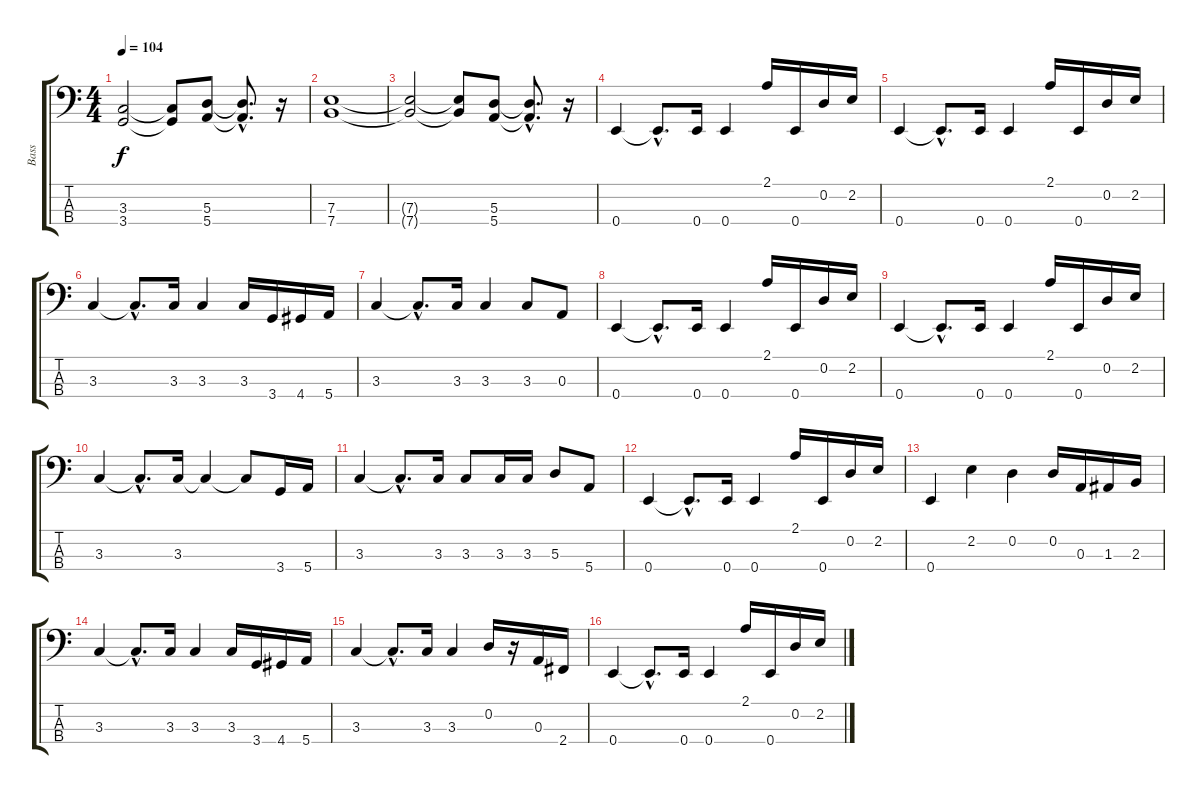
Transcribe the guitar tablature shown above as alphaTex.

\track ("Bass" "Bass") {instrument electricbasspick}
\staff {score tabs}
\tuning (G2 D2 A1 E1) {hide}
\ts (4 4)
\tempo 104
\clef f4
\ks c
(3.3{t} 3.4{t}).2{dy f} (3.3{t} 3.4{t}).8 (5.3 5.4).8 (5.3{hac t} 5.4{hac t}).8{d} r.16 |
(7.3 7.4).1 |
(7.3{t} 7.4{t}).2 (7.3{t} 7.4{t}).8 (5.3 5.4).8 (5.3{hac t} 5.4{hac t}).8{d} r.16 |
0.4.4 0.4{hac t}.8{d} 0.4.16 0.4.4 2.1.16 0.4.16 0.2.16 2.2.16 |
0.4.4 0.4{hac t}.8{d} 0.4.16 0.4.4 2.1.16 0.4.16 0.2.16 2.2.16 |
3.3.4 3.3{hac t}.8{d} 3.3.16 3.3.4 3.3.16 3.4.16 4.4.16 5.4.16 |
3.3.4 3.3{hac t}.8{d} 3.3.16 3.3.4 3.3.8 0.3.8 |
0.4.4 0.4{hac t}.8{d} 0.4.16 0.4.4 2.1.16 0.4.16 0.2.16 2.2.16 |
0.4.4 0.4{hac t}.8{d} 0.4.16 0.4.4 2.1.16 0.4.16 0.2.16 2.2.16 |
3.3.4 3.3{hac t}.8{d} 3.3.16 3.3{t}.4 3.3{t}.8 3.4.16 5.4.16 |
3.3.4 3.3{hac t}.8{d} 3.3.16 3.3.8 3.3.16 3.3.16 5.3.8 5.4.8 |
0.4.4 0.4{hac t}.8{d} 0.4.16 0.4.4 2.1.16 0.4.16 0.2.16 2.2.16 |
0.4.4 2.2.4 0.2.4 0.2.16 0.3.16 1.3.16 2.3.16 |
3.3.4 3.3{hac t}.8{d} 3.3.16 3.3.4 3.3.16 3.4.16 4.4.16 5.4.16 |
3.3.4 3.3{hac t}.8{d} 3.3.16 3.3.4 0.2.16 r.16 0.3.16 2.4.16 |
0.4.4 0.4{hac t}.8{d} 0.4.16 0.4.4 2.1.16 0.4.16 0.2.16 2.2.16
